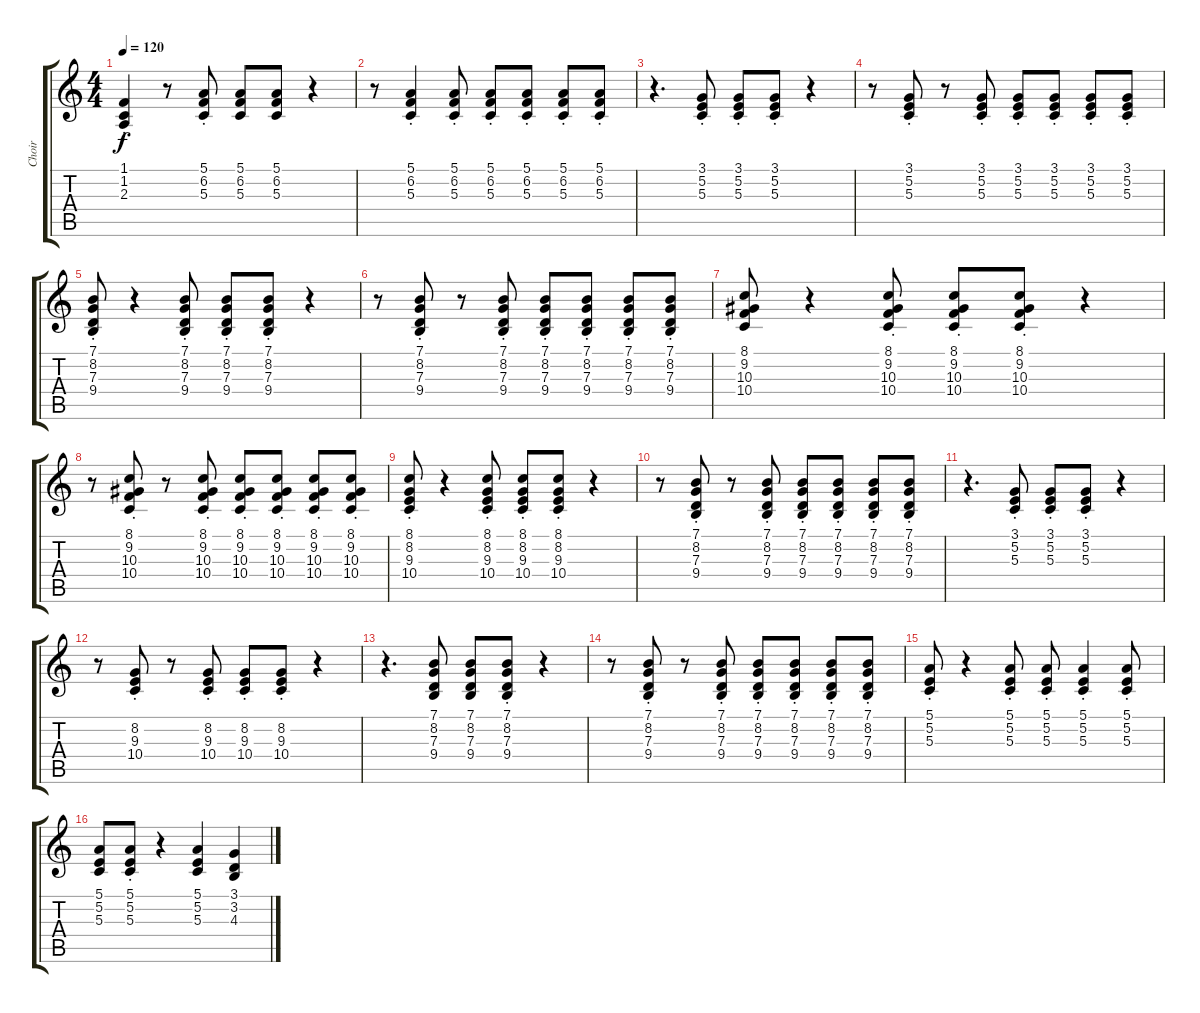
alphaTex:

\track ("Choir" "Choir") {instrument voiceoohs}
\staff {score tabs}
\tuning (E4 B3 G3 D3 A2 E2) {hide}
\ts (4 4)
\tempo 120
\clef g2
\ks c
(1.1{st} 1.2{st} 2.3{st}).4{dy f} r.8 (5.1{st} 6.2{st} 5.3{st}).8 (5.1 6.2 5.3).8 (5.1 6.2 5.3).8 r.4 |
r.8 (5.1{st} 6.2{st} 5.3{st}).4 (5.1{st} 6.2{st} 5.3{st}).8 (5.1{st} 6.2{st} 5.3{st}).8 (5.1{st} 6.2{st} 5.3{st}).8 (5.1{st} 6.2{st} 5.3{st}).8 (5.1{st} 6.2{st} 5.3{st}).8 |
r.4{d} (3.1{st} 5.2{st} 5.3{st}).8 (3.1{st} 5.2{st} 5.3{st}).8 (3.1{st} 5.2{st} 5.3{st}).8 r.4 |
r.8 (3.1{st} 5.2{st} 5.3{st}).8 r.8 (3.1{st} 5.2{st} 5.3{st}).8 (3.1{st} 5.2{st} 5.3{st}).8 (3.1{st} 5.2{st} 5.3{st}).8 (3.1{st} 5.2{st} 5.3{st}).8 (3.1{st} 5.2{st} 5.3{st}).8 |
(7.1{st} 8.2{st} 7.3{st} 9.4{st}).8 r.4 (7.1{st} 8.2{st} 7.3{st} 9.4{st}).8 (7.1{st} 8.2{st} 7.3{st} 9.4{st}).8 (7.1{st} 8.2{st} 7.3{st} 9.4{st}).8 r.4 |
r.8 (7.1{st} 8.2{st} 7.3{st} 9.4{st}).8 r.8 (7.1{st} 8.2{st} 7.3{st} 9.4{st}).8 (7.1{st} 8.2{st} 7.3{st} 9.4{st}).8 (7.1{st} 8.2{st} 7.3{st} 9.4{st}).8 (7.1{st} 8.2{st} 7.3{st} 9.4{st}).8 (7.1{st} 8.2{st} 7.3{st} 9.4{st}).8 |
(8.1 9.2 10.3 10.4).8 r.4 (8.1{st} 9.2{st} 10.3{st} 10.4{st}).8 (8.1{st} 9.2{st} 10.3{st} 10.4{st}).8 (8.1{st} 9.2{st} 10.3{st} 10.4{st}).8 r.4 |
r.8 (8.1{st} 9.2{st} 10.3{st} 10.4{st}).8 r.8 (8.1{st} 9.2{st} 10.3{st} 10.4{st}).8 (8.1{st} 9.2{st} 10.3{st} 10.4{st}).8 (8.1{st} 9.2{st} 10.3{st} 10.4{st}).8 (8.1{st} 9.2{st} 10.3{st} 10.4{st}).8 (8.1{st} 9.2{st} 10.3{st} 10.4{st}).8 |
(8.1{st} 8.2{st} 9.3{st} 10.4{st}).8 r.4 (8.1{st} 8.2{st} 9.3{st} 10.4{st}).8 (8.1{st} 8.2{st} 9.3{st} 10.4{st}).8 (8.1{st} 8.2{st} 9.3{st} 10.4{st}).8 r.4 |
r.8 (7.1{st} 8.2{st} 7.3{st} 9.4{st}).8 r.8 (7.1{st} 8.2{st} 7.3{st} 9.4{st}).8 (7.1{st} 8.2{st} 7.3{st} 9.4{st}).8 (7.1{st} 8.2{st} 7.3{st} 9.4{st}).8 (7.1{st} 8.2{st} 7.3{st} 9.4{st}).8 (7.1{st} 8.2{st} 7.3{st} 9.4{st}).8 |
r.4{d} (3.1{st} 5.2{st} 5.3{st}).8 (3.1{st} 5.2{st} 5.3{st}).8 (3.1{st} 5.2{st} 5.3{st}).8 r.4 |
r.8 (8.2{st} 9.3{st} 10.4{st}).8 r.8 (8.2{st} 9.3{st} 10.4{st}).8 (8.2{st} 9.3{st} 10.4{st}).8 (8.2{st} 9.3{st} 10.4{st}).8 r.4 |
r.4{d} (7.1 8.2 7.3 9.4).8 (7.1 8.2 7.3 9.4).8 (7.1{st} 8.2{st} 7.3{st} 9.4{st}).8 r.4 |
r.8 (7.1{st} 8.2{st} 7.3{st} 9.4{st}).8 r.8 (7.1{st} 8.2{st} 7.3{st} 9.4{st}).8 (7.1{st} 8.2{st} 7.3{st} 9.4{st}).8 (7.1{st} 8.2{st} 7.3{st} 9.4{st}).8 (7.1{st} 8.2{st} 7.3{st} 9.4{st}).8 (7.1{st} 8.2{st} 7.3{st} 9.4{st}).8 |
(5.1{st} 5.2{st} 5.3{st}).8 r.4 (5.1{st} 5.2{st} 5.3{st}).8 (5.1{st} 5.2{st} 5.3{st}).8 (5.1{st} 5.2{st} 5.3{st}).4 (5.1{st} 5.2{st} 5.3{st}).8 |
(5.1 5.2 5.3).8 (5.1{st} 5.2{st} 5.3{st}).8 r.4 (5.1 5.2 5.3).4 (3.1 3.2 4.3).4
